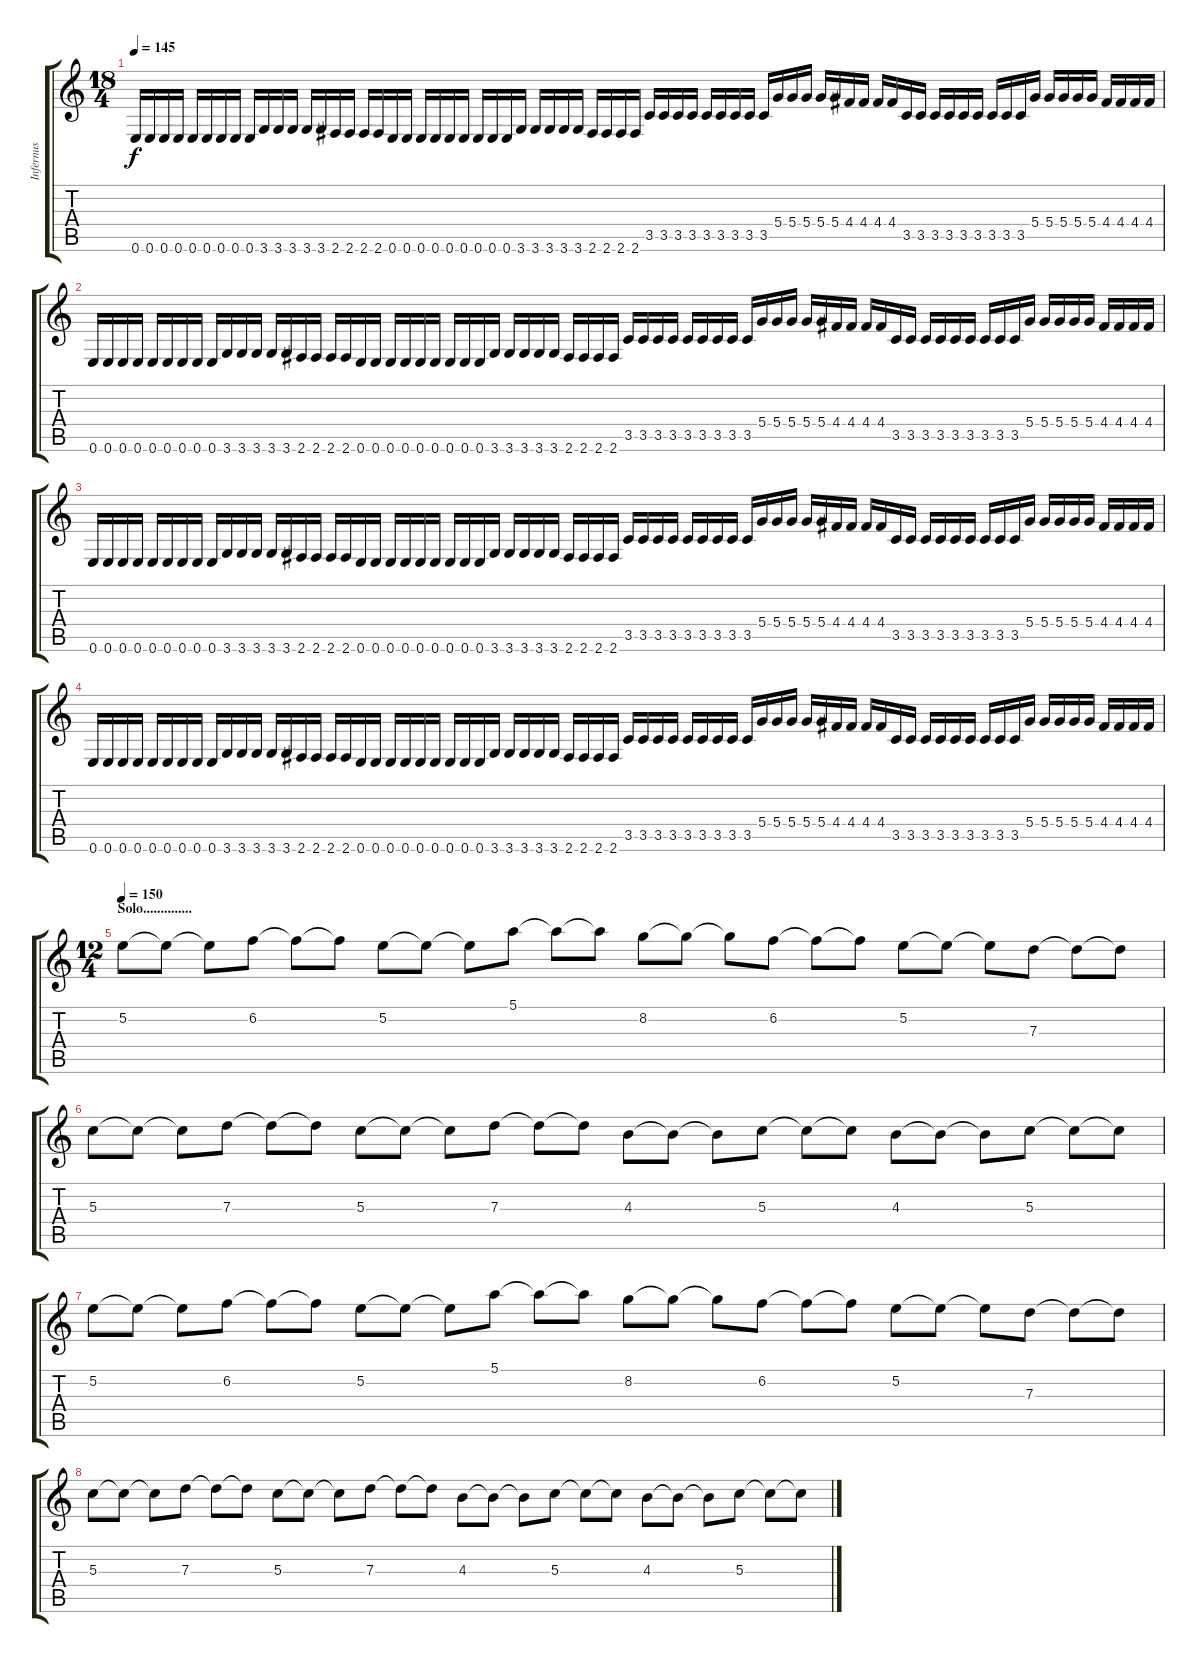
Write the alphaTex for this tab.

\track ("Infernus" "Infernus") {instrument distortionguitar}
\staff {score tabs}
\tuning (E4 B3 G3 D3 A2 E2) {hide}
\ts (18 4)
\tempo 145
\clef g2
\ks c
0.6.16{dy f instrument distortionguitar} 0.6.16 0.6.16 0.6.16 0.6.16 0.6.16 0.6.16 0.6.16 0.6.16 3.6.16 3.6.16 3.6.16 3.6.16 3.6.16 2.6.16 2.6.16 2.6.16 2.6.16 0.6.16 0.6.16 0.6.16 0.6.16 0.6.16 0.6.16 0.6.16 0.6.16 0.6.16 3.6.16 3.6.16 3.6.16 3.6.16 3.6.16 2.6.16 2.6.16 2.6.16 2.6.16 3.5.16 3.5.16 3.5.16 3.5.16 3.5.16 3.5.16 3.5.16 3.5.16 3.5.16 5.4.16 5.4.16 5.4.16 5.4.16 5.4.16 4.4.16 4.4.16 4.4.16 4.4.16 3.5.16 3.5.16 3.5.16 3.5.16 3.5.16 3.5.16 3.5.16 3.5.16 3.5.16 5.4.16 5.4.16 5.4.16 5.4.16 5.4.16 4.4.16 4.4.16 4.4.16 4.4.16 |
0.6.16 0.6.16 0.6.16 0.6.16 0.6.16 0.6.16 0.6.16 0.6.16 0.6.16 3.6.16 3.6.16 3.6.16 3.6.16 3.6.16 2.6.16 2.6.16 2.6.16 2.6.16 0.6.16 0.6.16 0.6.16 0.6.16 0.6.16 0.6.16 0.6.16 0.6.16 0.6.16 3.6.16 3.6.16 3.6.16 3.6.16 3.6.16 2.6.16 2.6.16 2.6.16 2.6.16 3.5.16 3.5.16 3.5.16 3.5.16 3.5.16 3.5.16 3.5.16 3.5.16 3.5.16 5.4.16 5.4.16 5.4.16 5.4.16 5.4.16 4.4.16 4.4.16 4.4.16 4.4.16 3.5.16 3.5.16 3.5.16 3.5.16 3.5.16 3.5.16 3.5.16 3.5.16 3.5.16 5.4.16 5.4.16 5.4.16 5.4.16 5.4.16 4.4.16 4.4.16 4.4.16 4.4.16 |
0.6.16 0.6.16 0.6.16 0.6.16 0.6.16 0.6.16 0.6.16 0.6.16 0.6.16 3.6.16 3.6.16 3.6.16 3.6.16 3.6.16 2.6.16 2.6.16 2.6.16 2.6.16 0.6.16 0.6.16 0.6.16 0.6.16 0.6.16 0.6.16 0.6.16 0.6.16 0.6.16 3.6.16 3.6.16 3.6.16 3.6.16 3.6.16 2.6.16 2.6.16 2.6.16 2.6.16 3.5.16 3.5.16 3.5.16 3.5.16 3.5.16 3.5.16 3.5.16 3.5.16 3.5.16 5.4.16 5.4.16 5.4.16 5.4.16 5.4.16 4.4.16 4.4.16 4.4.16 4.4.16 3.5.16 3.5.16 3.5.16 3.5.16 3.5.16 3.5.16 3.5.16 3.5.16 3.5.16 5.4.16 5.4.16 5.4.16 5.4.16 5.4.16 4.4.16 4.4.16 4.4.16 4.4.16 |
0.6.16 0.6.16 0.6.16 0.6.16 0.6.16 0.6.16 0.6.16 0.6.16 0.6.16 3.6.16 3.6.16 3.6.16 3.6.16 3.6.16 2.6.16 2.6.16 2.6.16 2.6.16 0.6.16 0.6.16 0.6.16 0.6.16 0.6.16 0.6.16 0.6.16 0.6.16 0.6.16 3.6.16 3.6.16 3.6.16 3.6.16 3.6.16 2.6.16 2.6.16 2.6.16 2.6.16 3.5.16 3.5.16 3.5.16 3.5.16 3.5.16 3.5.16 3.5.16 3.5.16 3.5.16 5.4.16 5.4.16 5.4.16 5.4.16 5.4.16 4.4.16 4.4.16 4.4.16 4.4.16 3.5.16 3.5.16 3.5.16 3.5.16 3.5.16 3.5.16 3.5.16 3.5.16 3.5.16 5.4.16 5.4.16 5.4.16 5.4.16 5.4.16 4.4.16 4.4.16 4.4.16 4.4.16 |
\ts (12 4)
\section ("" "Solo..............")
\tempo 150
5.2.8 5.2{t}.8 5.2{t}.8 6.2.8 6.2{t}.8 6.2{t}.8 5.2.8 5.2{t}.8 5.2{t}.8 5.1.8 5.1{t}.8 5.1{t}.8 8.2.8 8.2{t}.8 8.2{t}.8 6.2.8 6.2{t}.8 6.2{t}.8 5.2.8 5.2{t}.8 5.2{t}.8 7.3.8 7.3{t}.8 7.3{t}.8 |
5.3.8 5.3{t}.8 5.3{t}.8 7.3.8 7.3{t}.8 7.3{t}.8 5.3.8 5.3{t}.8 5.3{t}.8 7.3.8 7.3{t}.8 7.3{t}.8 4.3.8 4.3{t}.8 4.3{t}.8 5.3.8 5.3{t}.8 5.3{t}.8 4.3.8 4.3{t}.8 4.3{t}.8 5.3.8 5.3{t}.8 5.3{t}.8 |
5.2.8 5.2{t}.8 5.2{t}.8 6.2.8 6.2{t}.8 6.2{t}.8 5.2.8 5.2{t}.8 5.2{t}.8 5.1.8 5.1{t}.8 5.1{t}.8 8.2.8 8.2{t}.8 8.2{t}.8 6.2.8 6.2{t}.8 6.2{t}.8 5.2.8 5.2{t}.8 5.2{t}.8 7.3.8 7.3{t}.8 7.3{t}.8 |
5.3.8 5.3{t}.8 5.3{t}.8 7.3.8 7.3{t}.8 7.3{t}.8 5.3.8 5.3{t}.8 5.3{t}.8 7.3.8 7.3{t}.8 7.3{t}.8 4.3.8 4.3{t}.8 4.3{t}.8 5.3.8 5.3{t}.8 5.3{t}.8 4.3.8 4.3{t}.8 4.3{t}.8 5.3.8 5.3{t}.8 5.3{t}.8
